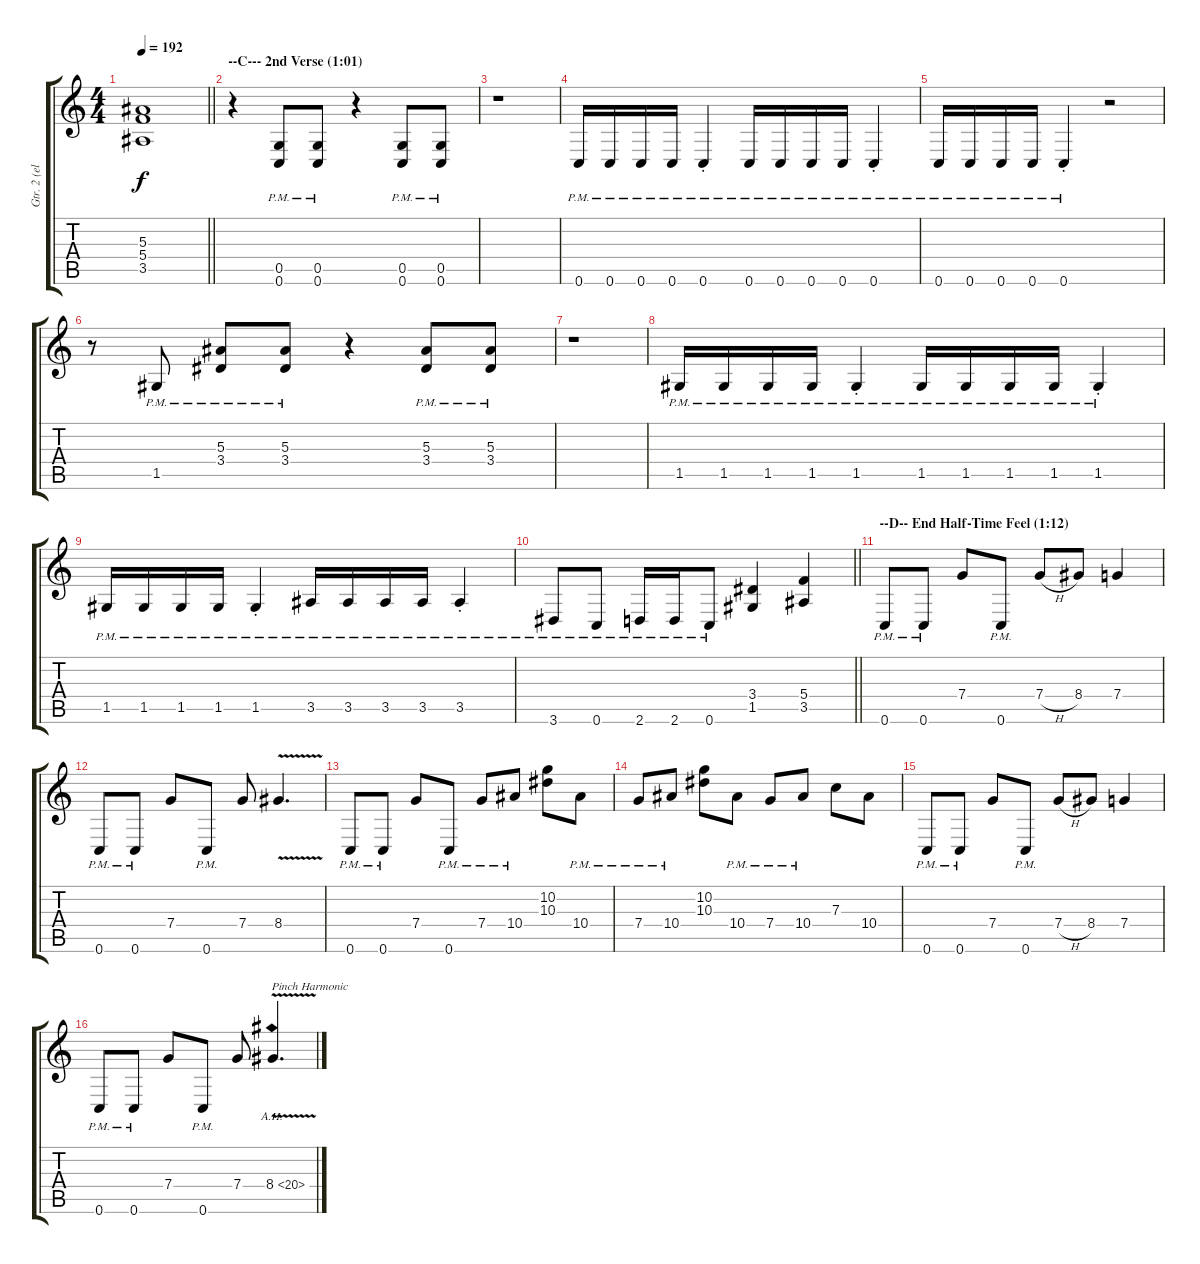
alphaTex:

\track ("Gtr. 2 (elec. w/dist.) (Roope Latvala)" "Gtr. 2 (el") {instrument distortionguitar}
\staff {score tabs}
\tuning (D4 A3 F3 C3 G2 C2) {hide}
\ts (4 4)
\tempo 192
\clef g2
\barLineRight lightlight
\ks c
(5.3 5.4 3.5).1{dy f} |
\section ("" "--C--- 2nd Verse (1:01)")
r.4{volume 13} (0.5{pm} 0.6{pm}).8 (0.5{pm} 0.6{pm}).8 r.4 (0.5{pm} 0.6{pm}).8 (0.5{pm} 0.6{pm}).8 |
r.1 |
0.6{pm}.16 0.6{pm}.16 0.6{pm}.16 0.6{pm}.16 0.6{pm st}.4 0.6{pm}.16 0.6{pm}.16 0.6{pm}.16 0.6{pm}.16 0.6{pm st}.4 |
0.6{pm}.16 0.6{pm}.16 0.6{pm}.16 0.6{pm}.16 0.6{pm st}.4 r.2 |
r.8 1.5{pm}.8 (5.3{pm} 3.4{pm}).8 (5.3{pm} 3.4{pm}).8 r.4 (5.3{pm} 3.4{pm}).8 (5.3{pm} 3.4{pm}).8 |
r.1 |
1.5{pm}.16 1.5{pm}.16 1.5{pm}.16 1.5{pm}.16 1.5{pm st}.4 1.5{pm}.16 1.5{pm}.16 1.5{pm}.16 1.5{pm}.16 1.5{pm st}.4 |
1.5{pm}.16 1.5{pm}.16 1.5{pm}.16 1.5{pm}.16 1.5{pm st}.4 3.5{pm}.16 3.5{pm}.16 3.5{pm}.16 3.5{pm}.16 3.5{pm st}.4 |
\barLineRight lightlight
3.6{pm}.8 0.6{pm}.8 2.6{pm}.16 2.6{pm}.16 0.6{pm}.8 (3.4 1.5).4 (5.4 3.5).4 |
\section ("" "--D-- End Half-Time Feel (1:12)")
0.6{pm}.8 0.6{pm}.8 7.4.8 0.6{pm}.8 7.4{h}.8 8.4.8 7.4.4 |
0.6{pm}.8 0.6{pm}.8 7.4.8 0.6{pm}.8 7.4.8 8.4{v}.4{d} |
0.6{pm}.8 0.6{pm}.8 7.4.8 0.6{pm}.8 7.4{pm}.8 10.4{pm}.8 (10.2 10.3).8 10.4{pm}.8 |
7.4{pm}.8 10.4{pm}.8 (10.2 10.3).8 10.4{pm}.8 7.4{pm}.8 10.4{pm}.8 7.3.8 10.4.8 |
0.6{pm}.8 0.6{pm}.8 7.4.8 0.6{pm}.8 7.4{h}.8 8.4.8 7.4.4 |
0.6{pm}.8 0.6{pm}.8 7.4.8 0.6{pm}.8 7.4.8 8.4{ah 12 v}.4{d txt "Pinch Harmonic"}
